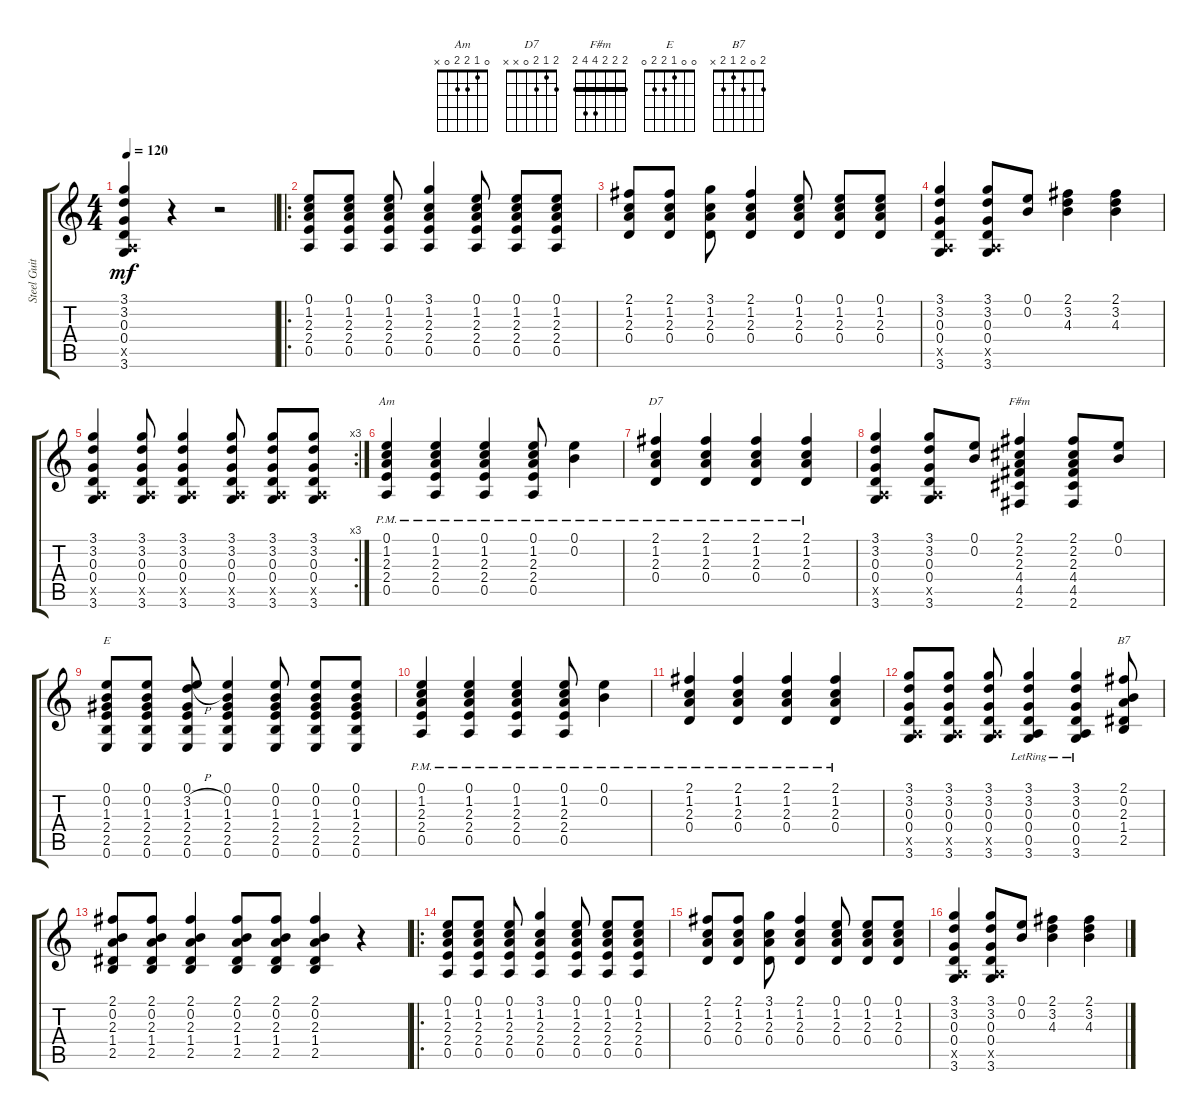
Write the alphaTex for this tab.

\track ("Steel Guitar" "Steel Guit") {instrument acousticguitarsteel}
\staff {score tabs}
\tuning (E4 B3 G3 D3 A2 E2) {hide}
\chord ("Am" 0 1 2 2 0 x)
\chord ("D7" 2 1 2 0 x x)
\chord ("F#m" 2 2 2 4 4 2) {barre 2}
\chord ("E" 0 0 1 2 2 0)
\chord ("B7" 2 0 2 1 2 x)
\ts (4 4)
\tempo 120
\clef g2
\ks c
(3.1 3.2 0.3 0.4 0.5{x} 3.6).4{dy mf} r.4 r.2 |
\ro
(0.1 1.2 2.3 2.4 0.5).8 (0.1 1.2 2.3 2.4 0.5).8 (0.1 1.2 2.3 2.4 0.5).8 (3.1 1.2 2.3 2.4 0.5).4 (0.1 1.2 2.3 2.4 0.5).8 (0.1 1.2 2.3 2.4 0.5).8 (0.1 1.2 2.3 2.4 0.5).8 |
(2.1 1.2 2.3 0.4).8 (2.1 1.2 2.3 0.4).8 (3.1 1.2 2.3 0.4).8 (2.1 1.2 2.3 0.4).4 (0.1 1.2 2.3 0.4).8 (0.1 1.2 2.3 0.4).8 (0.1 1.2 2.3 0.4).8 |
(3.1 3.2 0.3 0.4 0.5{x} 3.6).4 (3.1 3.2 0.3 0.4 0.5{x} 3.6).8 (0.1 0.2).8 (2.1 3.2 4.3).4 (2.1 3.2 4.3).4 |
\rc 3
(3.1 3.2 0.3 0.4 0.5{x} 3.6).4 (3.1 3.2 0.3 0.4 0.5{x} 3.6).8 (3.1 3.2 0.3 0.4 0.5{x} 3.6).4 (3.1 3.2 0.3 0.4 0.5{x} 3.6).8 (3.1 3.2 0.3 0.4 0.5{x} 3.6).8 (3.1 3.2 0.3 0.4 0.5{x} 3.6).8 |
(0.1{pm} 1.2{pm} 2.3{pm} 2.4{pm} 0.5{pm}).4{ch "Am"} (0.1{pm} 1.2{pm} 2.3{pm} 2.4{pm} 0.5{pm}).4 (0.1{pm} 1.2{pm} 2.3{pm} 2.4{pm} 0.5{pm}).4 (0.1{pm} 1.2{pm} 2.3{pm} 2.4{pm} 0.5{pm}).8 (0.1{pm} 0.2{pm}).4 |
(2.1{pm} 1.2{pm} 2.3{pm} 0.4{pm}).4{ch "D7"} (2.1{pm} 1.2{pm} 2.3{pm} 0.4{pm}).4 (2.1{pm} 1.2{pm} 2.3{pm} 0.4{pm}).4 (2.1{pm} 1.2{pm} 2.3{pm} 0.4{pm}).4 |
(3.1 3.2 0.3 0.4 0.5{x} 3.6).4 (3.1 3.2 0.3 0.4 0.5{x} 3.6).8 (0.1 0.2).8 (2.1 2.2 2.3 4.4 4.5 2.6).4{ch "F#m"} (2.1 2.2 2.3 4.4 4.5 2.6).8 (0.1 0.2).8 |
(0.1 0.2 1.3 2.4 2.5 0.6).8{ch "E"} (0.1 0.2 1.3 2.4 2.5 0.6).8 (0.1 3.2{h} 1.3 2.4 2.5 0.6).8 (0.1 0.2 1.3 2.4 2.5 0.6).4 (0.1 0.2 1.3 2.4 2.5 0.6).8 (0.1 0.2 1.3 2.4 2.5 0.6).8 (0.1 0.2 1.3 2.4 2.5 0.6).8 |
(0.1{pm} 1.2{pm} 2.3{pm} 2.4{pm} 0.5{pm}).4 (0.1{pm} 1.2{pm} 2.3{pm} 2.4{pm} 0.5{pm}).4 (0.1{pm} 1.2{pm} 2.3{pm} 2.4{pm} 0.5{pm}).4 (0.1{pm} 1.2{pm} 2.3{pm} 2.4{pm} 0.5{pm}).8 (0.1{pm} 0.2{pm}).4 |
(2.1{pm} 1.2{pm} 2.3{pm} 0.4{pm}).4 (2.1{pm} 1.2{pm} 2.3{pm} 0.4{pm}).4 (2.1{pm} 1.2{pm} 2.3{pm} 0.4{pm}).4 (2.1{pm} 1.2{pm} 2.3{pm} 0.4{pm}).4 |
(3.1 3.2 0.3 0.4 0.5{x} 3.6).8 (3.1 3.2 0.3 0.4 0.5{x} 3.6).8 (3.1 3.2 0.3 0.4 0.5{x} 3.6).8 (3.1{lr} 3.2{lr} 0.3{lr} 0.4{lr} 0.5{lr} 3.6{lr}).4 (3.1{lr} 3.2{lr} 0.3{lr} 0.4{lr} 0.5{lr} 3.6{lr}).4 (2.1 0.2 2.3 1.4 2.5).8{ch "B7"} |
(2.1 0.2 2.3 1.4 2.5).8 (2.1 0.2 2.3 1.4 2.5).8 (2.1 0.2 2.3 1.4 2.5).4 (2.1 0.2 2.3 1.4 2.5).8 (2.1 0.2 2.3 1.4 2.5).8 (2.1 0.2 2.3 1.4 2.5).4 r.4 |
\ro
(0.1 1.2 2.3 2.4 0.5).8 (0.1 1.2 2.3 2.4 0.5).8 (0.1 1.2 2.3 2.4 0.5).8 (3.1 1.2 2.3 2.4 0.5).4 (0.1 1.2 2.3 2.4 0.5).8 (0.1 1.2 2.3 2.4 0.5).8 (0.1 1.2 2.3 2.4 0.5).8 |
(2.1 1.2 2.3 0.4).8 (2.1 1.2 2.3 0.4).8 (3.1 1.2 2.3 0.4).8 (2.1 1.2 2.3 0.4).4 (0.1 1.2 2.3 0.4).8 (0.1 1.2 2.3 0.4).8 (0.1 1.2 2.3 0.4).8 |
(3.1 3.2 0.3 0.4 0.5{x} 3.6).4 (3.1 3.2 0.3 0.4 0.5{x} 3.6).8 (0.1 0.2).8 (2.1 3.2 4.3).4 (2.1 3.2 4.3).4
